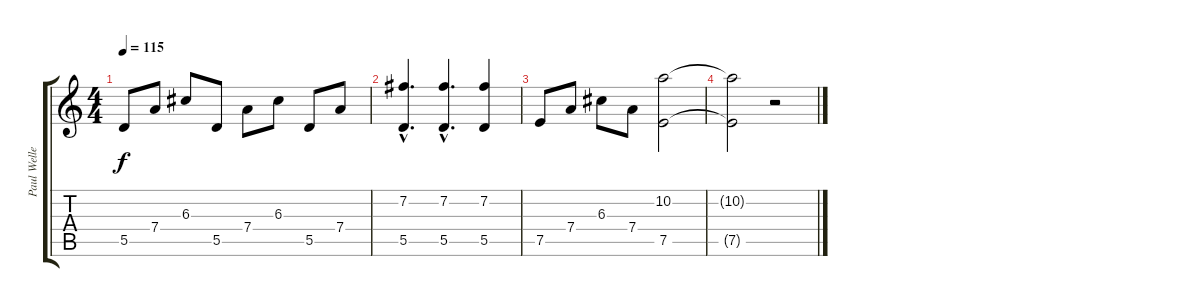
\track ("Paul Weller" "Paul Welle") {instrument acousticguitarsteel}
\staff {score tabs}
\tuning (E4 B3 G3 D3 A2 E2) {hide}
\ts (4 4)
\tempo 115
\clef g2
\ks c
5.5.8{dy f} 7.4.8 6.3.8 5.5.8 7.4.8 6.3.8 5.5.8 7.4.8 |
(7.2{hac} 5.5{hac}).4{d} (7.2{hac} 5.5{hac}).4{d} (7.2 5.5).4 |
7.5.8 7.4.8 6.3.8 7.4.8 (10.2 7.5).2 |
(10.2{t} 7.5{t}).2 r.2
